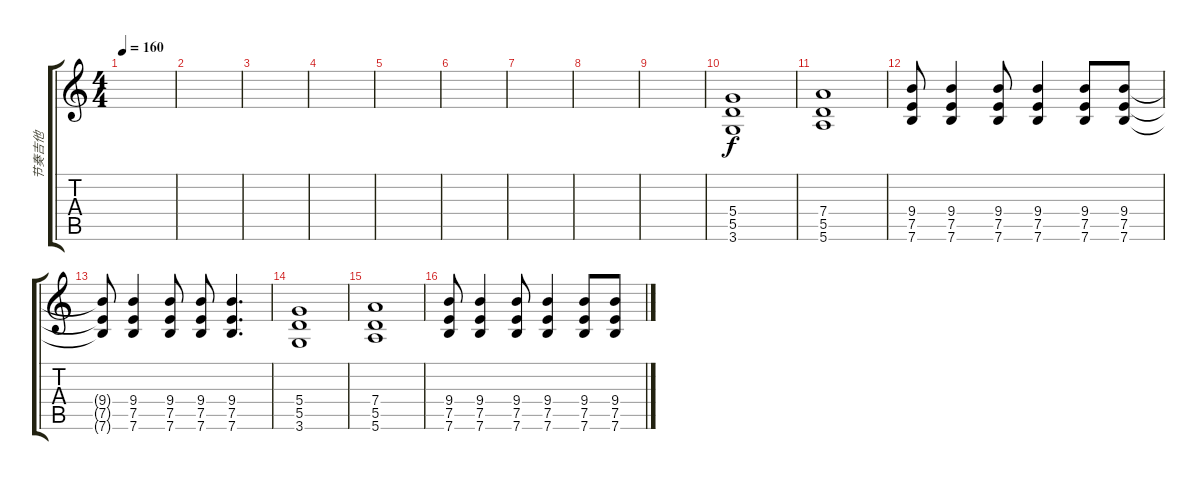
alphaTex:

\track ("节奏吉他" "节奏吉他") {instrument distortionguitar}
\staff {score tabs}
\tuning (E4 B3 G3 D3 A2 E2) {hide}
\ts (4 4)
\tempo 160
\clef g2
\ks c
|
|
|
|
|
|
|
|
|
(5.4 5.5 3.6).1 |
(7.4 5.5 5.6).1 |
(9.4 7.5 7.6).8 (9.4 7.5 7.6).4 (9.4 7.5 7.6).8 (9.4 7.5 7.6).4 (9.4 7.5 7.6).8 (9.4 7.5 7.6).8 |
(9.4{t} 7.5{t} 7.6{t}).8 (9.4 7.5 7.6).4 (9.4 7.5 7.6).8 (9.4 7.5 7.6).8 (9.4 7.5 7.6).4{d} |
(5.4 5.5 3.6).1 |
(7.4 5.5 5.6).1 |
(9.4 7.5 7.6).8{txt ""} (9.4 7.5 7.6).4 (9.4 7.5 7.6).8 (9.4 7.5 7.6).4 (9.4 7.5 7.6).8 (9.4 7.5 7.6).8
